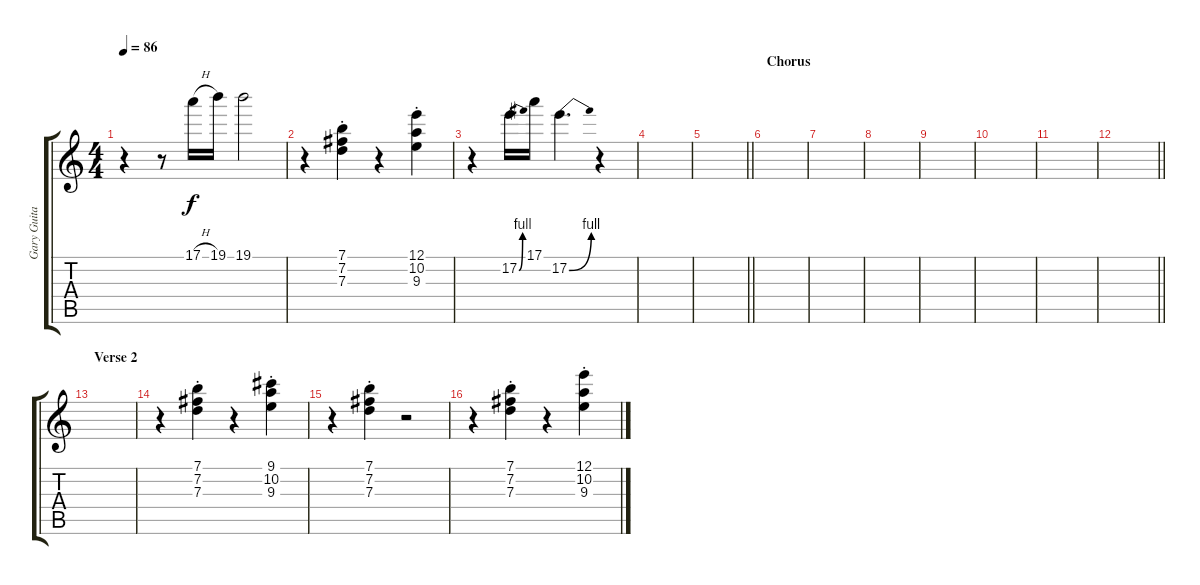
\track ("Gary Guitar" "Gary Guita") {instrument overdrivenguitar}
\staff {score tabs}
\tuning (E4 B3 G3 D3 A2 E2) {hide}
\ts (4 4)
\tempo 86
\clef g2
\ks c
r.4{dy f} r.8 17.1{h}.16 19.1.16 19.1.2 |
r.4 (7.1{st} 7.2{st} 7.3{st}).4 r.4 (12.1{st} 10.2{st} 9.3{st}).4 |
r.4 17.2{be (bend 0 0 60 4)}.16 17.1.16 17.2{be (bend 0 0 60 4)}.4{d} r.4 |
|
\barLineRight lightlight
|
\section ("" "Chorus")
|
|
|
|
|
|
\barLineRight lightlight
|
\section ("" "Verse 2")
|
r.4 (7.1{st} 7.2{st} 7.3{st}).4 r.4 (9.1{st} 10.2{st} 9.3{st}).4 |
r.4 (7.1{st} 7.2{st} 7.3{st}).4 r.2 |
r.4 (7.1{st} 7.2{st} 7.3{st}).4 r.4 (12.1{st} 10.2{st} 9.3{st}).4
